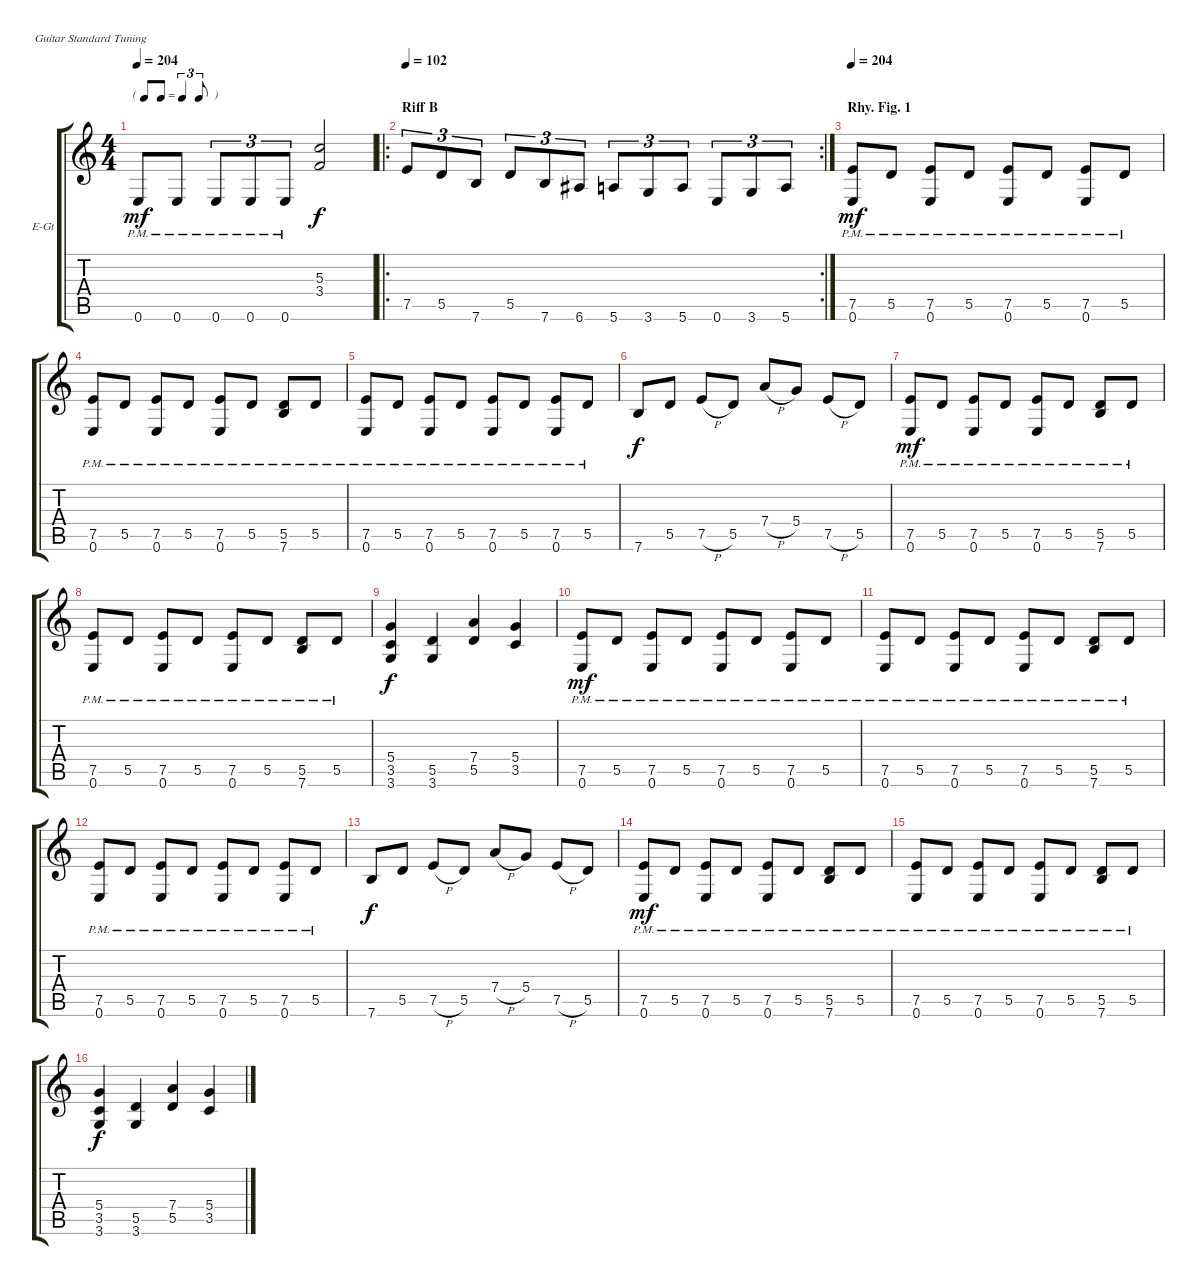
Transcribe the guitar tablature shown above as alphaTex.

\bracketExtendMode groupsimilarinstruments
\firstSystemTrackNameOrientation horizontal
\otherSystemsTrackNameOrientation horizontal
\track ("Gtr II Lead" "E-Gt") {instrument overdrivenguitar}
\staff {score tabs}
\tuning (E4 B3 G3 D3 A2 E2)
\ts (4 4)
\tf triplet8th
\tempo 204
\clef g2
\ks c
0.6{pm}.8{dy mf} 0.6{pm}.8 0.6{pm}.8{tu (3 2)} 0.6{pm}.8{tu (3 2)} 0.6{pm}.8{tu (3 2)} (5.3 3.4).2{dy f} |
\ro
\rc 2
\section ("" "Riff B")
\tempo 102
7.5.8{tu (3 2)} 5.5.8{tu (3 2)} 7.6.8{tu (3 2)} 5.5.8{tu (3 2)} 7.6.8{tu (3 2)} 6.6.8{tu (3 2)} 5.6.8{tu (3 2)} 3.6.8{tu (3 2)} 5.6.8{tu (3 2)} 0.6.8{tu (3 2)} 3.6.8{tu (3 2)} 5.6.8{tu (3 2)} |
\section ("" "Rhy. Fig. 1")
\tempo 204
(7.5{pm} 0.6{pm}).8{dy mf} 5.5{pm}.8 (7.5{pm} 0.6{pm}).8 5.5{pm}.8 (7.5{pm} 0.6{pm}).8 5.5{pm}.8 (7.5{pm} 0.6{pm}).8 5.5{pm}.8 |
(7.5{pm} 0.6{pm}).8 5.5{pm}.8 (7.5{pm} 0.6{pm}).8 5.5{pm}.8 (7.5{pm} 0.6{pm}).8 5.5{pm}.8 (5.5{pm} 7.6{pm}).8 5.5{pm}.8 |
(7.5{pm} 0.6{pm}).8 5.5{pm}.8 (7.5{pm} 0.6{pm}).8 5.5{pm}.8 (7.5{pm} 0.6{pm}).8 5.5{pm}.8 (7.5{pm} 0.6{pm}).8 5.5{pm}.8 |
7.6.8{dy f} 5.5.8 7.5{h}.8 5.5.8 7.4{h}.8 5.4.8 7.5{h}.8 5.5.8 |
(7.5{pm} 0.6{pm}).8{dy mf} 5.5{pm}.8 (7.5{pm} 0.6{pm}).8 5.5{pm}.8 (7.5{pm} 0.6{pm}).8 5.5{pm}.8 (5.5{pm} 7.6{pm}).8 5.5{pm}.8 |
(7.5{pm} 0.6{pm}).8 5.5{pm}.8 (7.5{pm} 0.6{pm}).8 5.5{pm}.8 (7.5{pm} 0.6{pm}).8 5.5{pm}.8 (5.5{pm} 7.6{pm}).8 5.5{pm}.8 |
(5.4 3.5 3.6).4{dy f} (5.5 3.6).4 (7.4 5.5).4 (5.4 3.5).4 |
(7.5{pm} 0.6{pm}).8{dy mf} 5.5{pm}.8 (7.5{pm} 0.6{pm}).8 5.5{pm}.8 (7.5{pm} 0.6{pm}).8 5.5{pm}.8 (7.5{pm} 0.6{pm}).8 5.5{pm}.8 |
(7.5{pm} 0.6{pm}).8 5.5{pm}.8 (7.5{pm} 0.6{pm}).8 5.5{pm}.8 (7.5{pm} 0.6{pm}).8 5.5{pm}.8 (5.5{pm} 7.6{pm}).8 5.5{pm}.8 |
(7.5{pm} 0.6{pm}).8 5.5{pm}.8 (7.5{pm} 0.6{pm}).8 5.5{pm}.8 (7.5{pm} 0.6{pm}).8 5.5{pm}.8 (7.5{pm} 0.6{pm}).8 5.5{pm}.8 |
7.6.8{dy f} 5.5.8 7.5{h}.8 5.5.8 7.4{h}.8 5.4.8 7.5{h}.8 5.5.8 |
(7.5{pm} 0.6{pm}).8{dy mf} 5.5{pm}.8 (7.5{pm} 0.6{pm}).8 5.5{pm}.8 (7.5{pm} 0.6{pm}).8 5.5{pm}.8 (5.5{pm} 7.6{pm}).8 5.5{pm}.8 |
(7.5{pm} 0.6{pm}).8 5.5{pm}.8 (7.5{pm} 0.6{pm}).8 5.5{pm}.8 (7.5{pm} 0.6{pm}).8 5.5{pm}.8 (5.5{pm} 7.6{pm}).8 5.5{pm}.8 |
(5.4 3.5 3.6).4{dy f} (5.5 3.6).4 (7.4 5.5).4 (5.4 3.5).4
